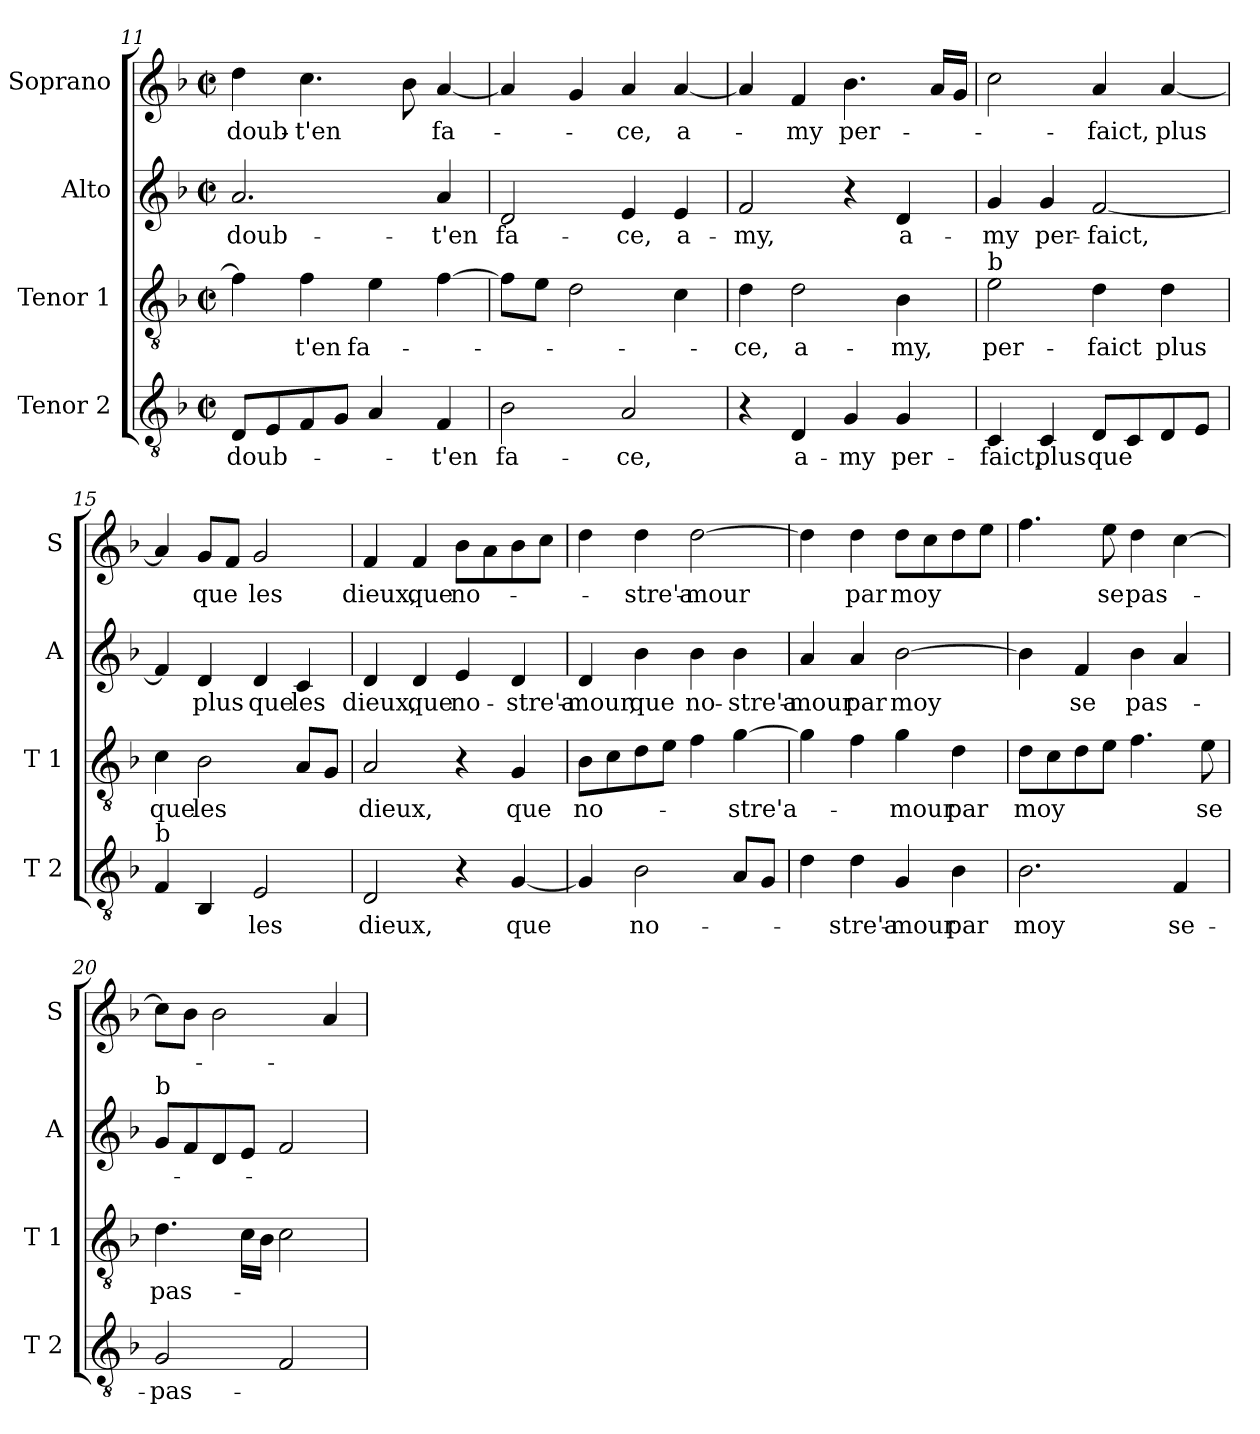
**kern	**text	**kern	**text	**kern	**text	**kern	**text
*part4	*part4	*part3	*part3	*part2	*part2	*part1	*part1
*staff4	*staff4	*staff3	*staff3	*staff2	*staff2	*staff1	*staff1
*I"Tenor 2	*	*I"Tenor 1	*	*I"Alto	*	*I"Soprano	*
*I'T 2	*	*I'T 1	*	*I'A	*	*I'S	*
*clefGv2	*	*clefGv2	*	*clefG2	*	*clefG2	*
*k[b-]	*	*k[b-]	*	*k[b-]	*	*k[b-]	*
*F:	*	*F:	*	*F:	*	*F:	*
*M2/2	*	*M2/2	*	*M2/2	*	*M2/2	*
*met(c|)	*	*met(c|)	*	*met(c|)	*	*met(c|)	*
=11	=11	=11	=11	=11	=11	=11	=11
!	!LO:LY:b	!	!	!	!LO:LY:b	!	!LO:LY:b
8D/L	doub-	4f\]	.	2.a/	doub-	4dd\	doub-
8E/	.	.	.	.	.	.	.
!	!	!	!LO:LY:b	!	!	!	!LO:LY:b
8F/	.	4f\	-t'en	.	.	4.cc\	-t'en
8G/J	.	.	.	.	.	.	.
!	!	!	!LO:LY:b	!	!	!	!
4A/	.	4e\	fa-	.	.	.	.
.	.	.	.	.	.	8b-\	.
!	!LO:LY:b	!	!	!	!LO:LY:b	!	!LO:LY:b
4F/	-t'en	[4f\	.	4a/	-t'en	[4a/	fa-
=12	=12	=12	=12	=12	=12	=12	=12
!	!LO:LY:b	!	!	!	!LO:LY:b	!	!
2B-\	fa-	8f\L]	.	2d/	fa-	4a/]	.
.	.	8e\J	.	.	.	.	.
.	.	2d\	.	.	.	4g/	.
!	!LO:LY:b	!	!	!	!LO:LY:b	!	!LO:LY:b
2A/	-ce,	.	.	4e/	-ce,	4a/	-ce,
!	!	!	!	!	!LO:LY:b	!	!LO:LY:b
.	.	4c\	.	4e/	a-	[4a/	a-
=13	=13	=13	=13	=13	=13	=13	=13
!	!	!	!LO:LY:b	!	!LO:LY:b	!	!
4r	.	4d\	-ce,	2f/	-my,	4a/]	.
!	!LO:LY:b	!	!LO:LY:b	!	!	!	!LO:LY:b
4D/	a-	2d\	a-	.	.	4f/	-my
!	!LO:LY:b	!	!	!	!	!	!LO:LY:b
4G/	-my	.	.	4r	.	4.b-\	per-
!	!LO:LY:b	!	!LO:LY:b	!	!LO:LY:b	!	!
4G/	per-	4B-\	-my,	4d/	a-	.	.
.	.	.	.	.	.	16a/LL	.
.	.	.	.	.	.	16g/JJ	.
=14	=14	=14	=14	=14	=14	=14	=14
!	!	!LO:TX:a:t=b	!	!	!	!	!
!	!LO:LY:b	!	!LO:LY:b	!	!LO:LY:b	!	!
4C/	-faict,	2e\	per-	4g/	-my	2cc\	.
!	!LO:LY:b	!	!	!	!LO:LY:b	!	!
4C/	plus	.	.	4g/	per-	.	.
!	!LO:LY:b	!	!LO:LY:b	!	!LO:LY:b	!	!LO:LY:b
8D/L	que	4d\	-faict	[2f/	-faict,	4a/	-faict,
8C/	.	.	.	.	.	.	.
!	!	!	!LO:LY:b	!	!	!	!LO:LY:b
8D/	.	4d\	plus	.	.	[4a/	plus
8E/J	.	.	.	.	.	.	.
!!LO:LB:g=z
=15	=15	=15	=15	=15	=15	=15	=15
!LO:TX:a:t=b	!	!	!	!	!	!	!
!	!	!	!LO:LY:b	!	!	!	!
4F/	.	4c\	que	4f/]	.	4a/]	.
!	!	!	!LO:LY:b	!	!LO:LY:b	!	!LO:LY:b
4BB-/	.	2B-\	les	4d/	plus	8g/L	que
.	.	.	.	.	.	8f/J	.
!	!LO:LY:b	!	!	!	!LO:LY:b	!	!LO:LY:b
2E/	les	.	.	4d/	que	2g/	les
!	!	!	!	!	!LO:LY:b	!	!
.	.	8A/L	.	4c/	les	.	.
.	.	8G/J	.	.	.	.	.
=16	=16	=16	=16	=16	=16	=16	=16
!	!LO:LY:b	!	!LO:LY:b	!	!LO:LY:b	!	!LO:LY:b
2D/	dieux,	2A/	dieux,	4d/	dieux,	4f/	dieux,
!	!	!	!	!	!LO:LY:b	!	!LO:LY:b
.	.	.	.	4d/	que	4f/	que
!	!	!	!	!	!LO:LY:b	!	!LO:LY:b
4r	.	4r	.	4e/	no-	8b-\L	no-
.	.	.	.	.	.	8a\	.
!	!LO:LY:b	!	!LO:LY:b	!	!LO:LY:b	!	!
[4G/	que	4G/	que	4d/	-stre'a-	8b-\	.
.	.	.	.	.	.	8cc\J	.
=17	=17	=17	=17	=17	=17	=17	=17
!	!	!	!LO:LY:b	!	!LO:LY:b	!	!
4G/]	.	8B-\L	no-	4d/	-mour,	4dd\	.
.	.	8c\	.	.	.	.	.
!	!LO:LY:b	!	!	!	!LO:LY:b	!	!LO:LY:b
2B-\	no-	8d\	.	4b-\	que	4dd\	-stre'a-
.	.	8e\J	.	.	.	.	.
!	!	!	!	!	!LO:LY:b	!	!LO:LY:b
.	.	4f\	.	4b-\	no-	[2dd\	-mour
!	!	!	!LO:LY:b	!	!LO:LY:b	!	!
8A/L	.	[4g\	-stre'a-	4b-\	-stre'a-	.	.
8G/J	.	.	.	.	.	.	.
=18	=18	=18	=18	=18	=18	=18	=18
!	!	!	!	!	!LO:LY:b	!	!
4d\	.	4g\]	.	4a/	-mour	4dd\]	.
!	!LO:LY:b	!	!	!	!LO:LY:b	!	!LO:LY:b
4d\	-stre'a-	4f\	.	4a/	par	4dd\	par
!	!LO:LY:b	!	!LO:LY:b	!	!LO:LY:b	!	!LO:LY:b
4G/	-mour	4g\	-mour	[2b-\	moy	8dd\L	moy
.	.	.	.	.	.	8cc\	.
!	!LO:LY:b	!	!LO:LY:b	!	!	!	!
4B-\	par	4d\	par	.	.	8dd\	.
.	.	.	.	.	.	8ee\J	.
=19	=19	=19	=19	=19	=19	=19	=19
!	!LO:LY:b	!	!LO:LY:b	!	!	!	!
2.B-\	moy	8d\L	moy	4b-\]	.	4.ff\	.
.	.	8c\	.	.	.	.	.
!	!	!	!	!	!LO:LY:b	!	!
.	.	8d\	.	4f/	se	.	.
!	!	!	!	!	!	!	!LO:LY:b
.	.	8e\J	.	.	.	8ee\	se
!	!	!	!	!	!LO:LY:b	!	!LO:LY:b
.	.	4.f\	.	4b-\	pas-	4dd\	pas-
!	!LO:LY:b	!	!	!	!	!	!
4F/	se-	.	.	4a/	.	[4cc\	.
!	!	!	!LO:LY:b	!	!	!	!
.	.	8e\	se	.	.	.	.
!!LO:LB:g=z
=20	=20	=20	=20	=20	=20	=20	=20
!	!	!	!	!LO:TX:a:t=b	!	!	!
!	!LO:LY:b	!	!LO:LY:b	!	!	!	!
2G/	-pas-	4.d\	pas-	8g/L	.	8cc\L]	.
.	.	.	.	8f/	.	8b-\J	.
.	.	.	.	8d/	.	2b-\	.
.	.	16c\LL	.	8e/J	.	.	.
.	.	16B-\JJ	.	.	.	.	.
2F/	.	2c\	.	2f/	.	.	.
.	.	.	.	.	.	4a/	.
=	=	=	=	=	=	=	=
*-	*-	*-	*-	*-	*-	*-	*-
